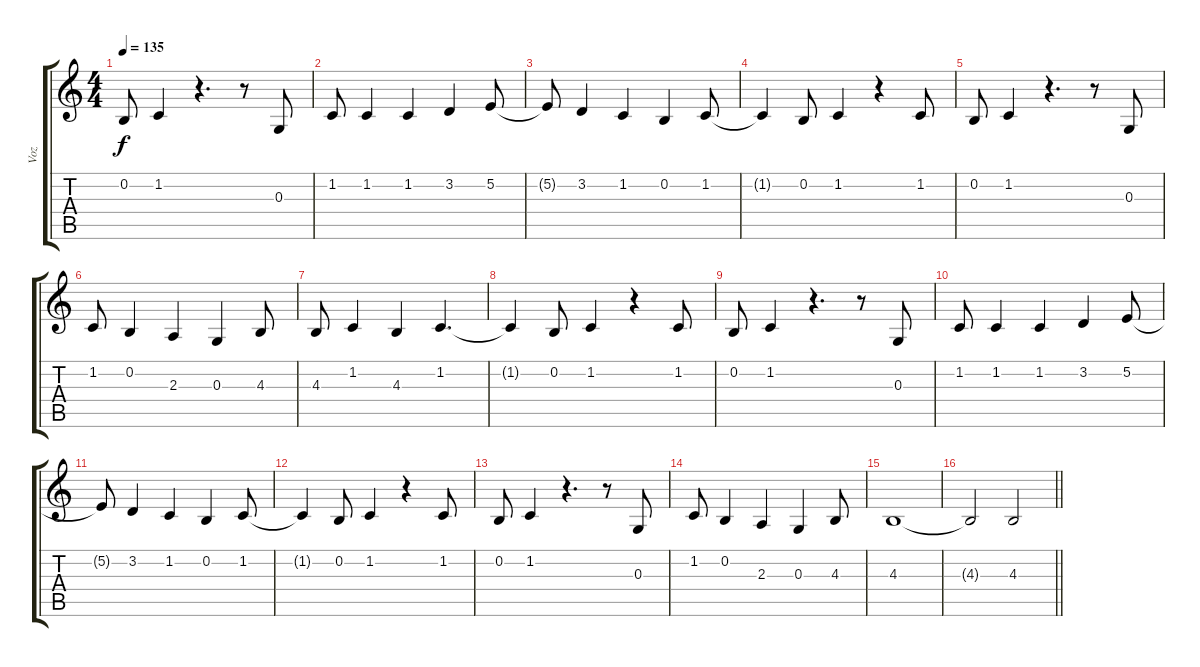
\track ("Voz" "Voz") {instrument flute}
\staff {score tabs}
\tuning (E4 B3 G3 D3 A2 E2) {hide}
\ts (4 4)
\tempo 135
\clef g2
\ks c
0.2.8{dy f} 1.2.4 r.4{d} r.8 0.3.8 |
1.2.8 1.2.4 1.2.4 3.2.4 5.2.8 |
5.2{t}.8 3.2.4 1.2.4 0.2.4 1.2.8 |
1.2{t}.4 0.2.8 1.2.4 r.4 1.2.8 |
0.2.8 1.2.4 r.4{d} r.8 0.3.8 |
1.2.8 0.2.4 2.3.4 0.3.4 4.3.8 |
4.3.8 1.2.4 4.3.4 1.2.4{d} |
1.2{t}.4 0.2.8 1.2.4 r.4 1.2.8 |
0.2.8 1.2.4 r.4{d} r.8 0.3.8 |
1.2.8 1.2.4 1.2.4 3.2.4 5.2.8 |
5.2{t}.8 3.2.4 1.2.4 0.2.4 1.2.8 |
1.2{t}.4 0.2.8 1.2.4 r.4 1.2.8 |
0.2.8 1.2.4 r.4{d} r.8 0.3.8 |
1.2.8 0.2.4 2.3.4 0.3.4 4.3.8 |
4.3.1 |
\barLineRight lightlight
4.3{t}.2 4.3.2
